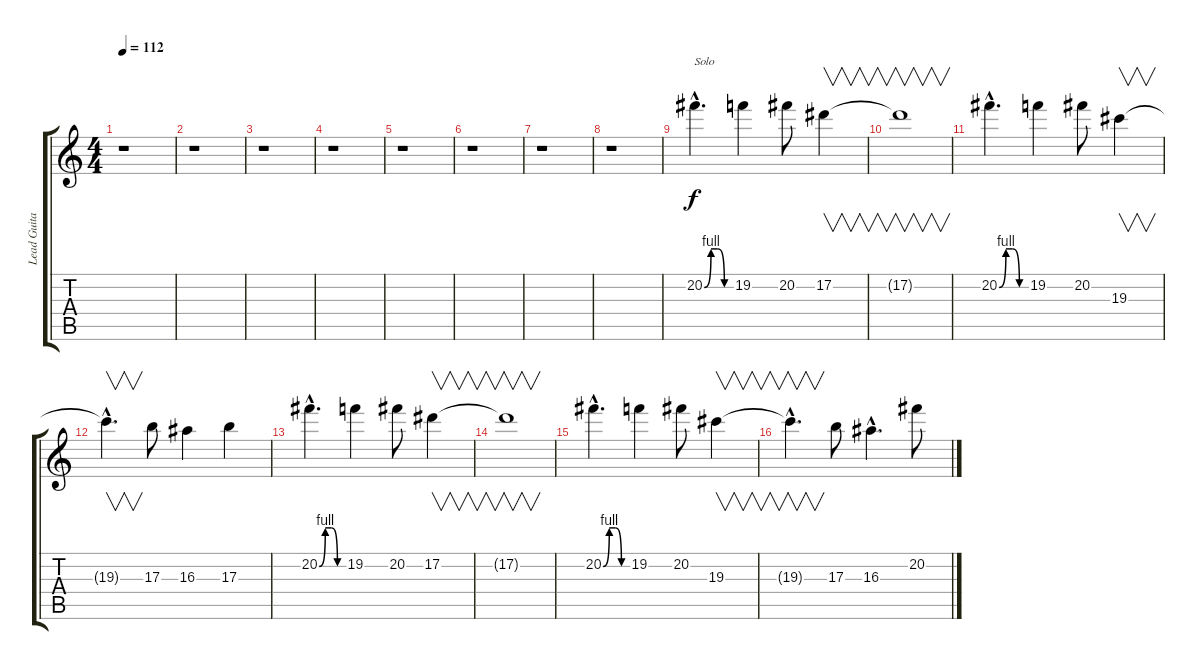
\track ("Lead Guitar I" "Lead Guita") {instrument distortionguitar}
\staff {score tabs}
\tuning (Eb4 Bb3 Gb3 Db3 Ab2 Eb2) {hide}
\ts (4 4)
\tempo 112
\clef g2
\ks c
r.1{dy f} |
r.1 |
r.1 |
r.1 |
r.1 |
r.1 |
r.1 |
r.1 |
20.2{be (custom 0 0 15 4 30 4 45 0 60 0) hac}.4{d txt "Solo"} 19.2.4 20.2.8 17.2.4{v} |
17.2{t}.1{v} |
20.2{be (custom 0 0 15 4 30 4 45 0 60 0) hac}.4{d} 19.2.4 20.2.8 19.3.4{v} |
19.3{hac t}.4{v d} 17.3.8 16.3.4 17.3.4 |
20.2{be (custom 0 0 15 4 30 4 45 0 60 0) hac}.4{d} 19.2.4 20.2.8 17.2.4{v} |
17.2{t}.1{v} |
20.2{be (custom 0 0 15 4 30 4 45 0 60 0) hac}.4{d} 19.2.4 20.2.8 19.3.4{v} |
19.3{hac t}.4{v d} 17.3.8 16.3{hac}.4{d} 20.2.8
